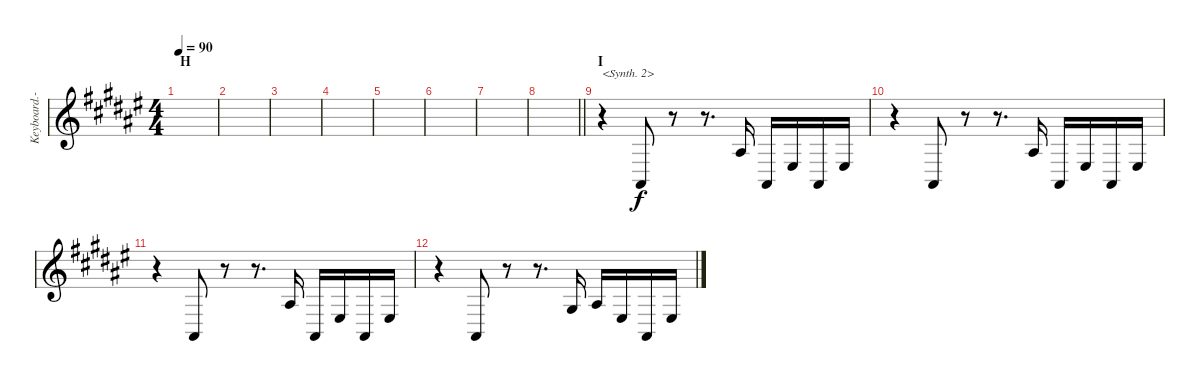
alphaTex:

\track ("Keyboard.-II" "Keyboard.-") {instrument lead2sawtooth}
\staff {score}
\tuning (B3 Gb3 D3 A2 E2 B1) {hide}
\ts (4 4)
\section ("" "H")
\tempo 90
\clef g2
\ks f#
|
|
|
|
|
|
|
\barLineRight lightlight
|
\section ("" "I")
r.4{txt "<Synth. 2>" instrument lead2sawtooth} 1.4.8 r.8 r.8{d} 4.2.16 1.4.16 3.3.16 1.4.16 3.3.16 |
r.4 1.4.8 r.8 r.8{d} 4.2.16 1.4.16 3.3.16 1.4.16 3.3.16 |
r.4 1.4.8 r.8 r.8{d} 4.2.16 1.4.16 3.3.16 1.4.16 3.3.16 |
r.4 1.4.8 r.8 r.8{d} 2.2.16 4.2.16 3.3.16 1.4.16 3.3.16
